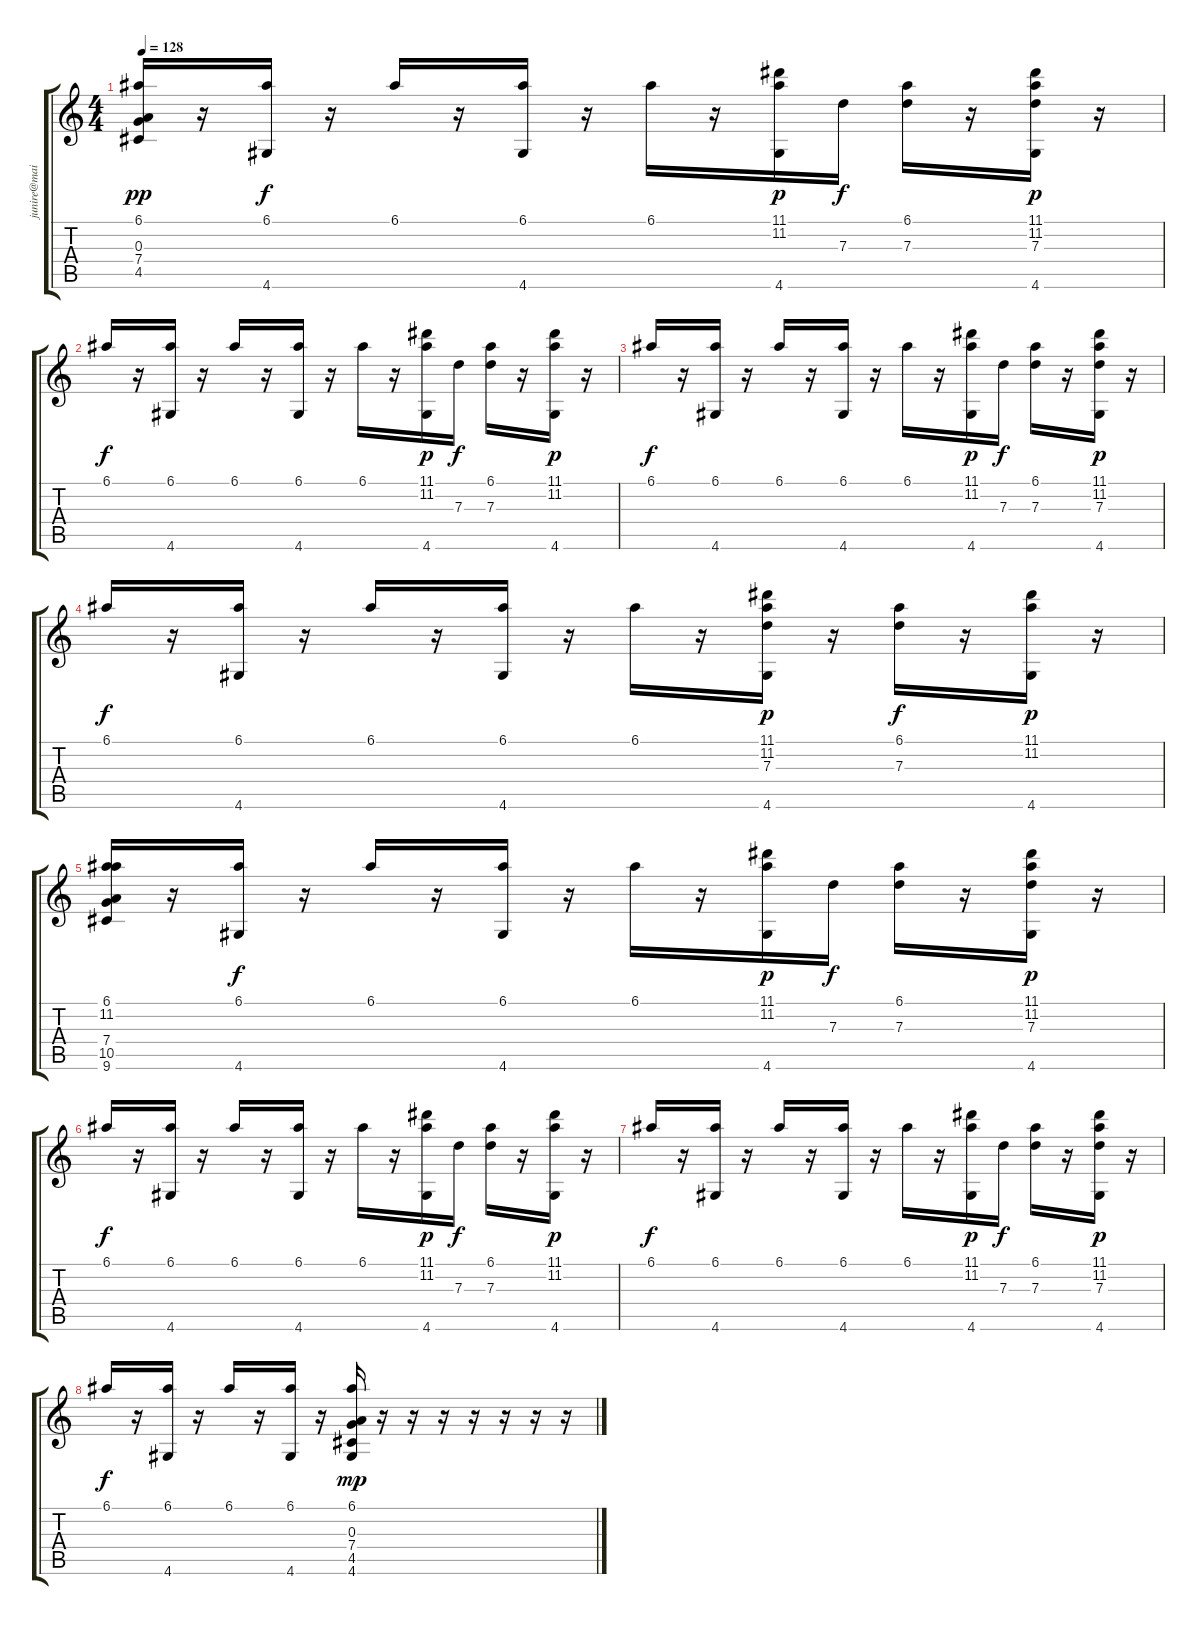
\track ("junire@mail.ru" "junire@mai") {instrument acousticguitarsteel}
\staff {score tabs}
\tuning (E4 B3 G3 D3 A2 E2) {hide}
\ts (4 4)
\tempo 128
\clef g2
\ks c
(6.1 0.3 7.4 4.5).16{dy pp} r.16 (6.1 4.6).16{dy f} r.16 6.1.16 r.16 (6.1 4.6).16 r.16 6.1.16 r.16 (11.1 11.2 4.6).16{dy p} 7.3.16{dy f} (6.1 7.3).16 r.16 (11.1 11.2 7.3 4.6).16{dy p} r.16 |
6.1.16{dy f} r.16 (6.1 4.6).16 r.16 6.1.16 r.16 (6.1 4.6).16 r.16 6.1.16 r.16 (11.1 11.2 4.6).16{dy p} 7.3.16{dy f} (6.1 7.3).16 r.16 (11.1 11.2 4.6).16{dy p} r.16 |
6.1.16{dy f} r.16 (6.1 4.6).16 r.16 6.1.16 r.16 (6.1 4.6).16 r.16 6.1.16 r.16 (11.1 11.2 4.6).16{dy p} 7.3.16{dy f} (6.1 7.3).16 r.16 (11.1 11.2 7.3 4.6).16{dy p} r.16 |
6.1.16{dy f} r.16 (6.1 4.6).16 r.16 6.1.16 r.16 (6.1 4.6).16 r.16 6.1.16 r.16 (11.1 11.2 7.3 4.6).16{dy p} r.16 (6.1 7.3).16{dy f} r.16 (11.1 11.2 4.6).16{dy p} r.16 |
(6.1 11.2 7.4 10.5 9.6).16 r.16 (6.1 4.6).16{dy f} r.16 6.1.16 r.16 (6.1 4.6).16 r.16 6.1.16 r.16 (11.1 11.2 4.6).16{dy p} 7.3.16{dy f} (6.1 7.3).16 r.16 (11.1 11.2 7.3 4.6).16{dy p} r.16 |
6.1.16{dy f} r.16 (6.1 4.6).16 r.16 6.1.16 r.16 (6.1 4.6).16 r.16 6.1.16 r.16 (11.1 11.2 4.6).16{dy p} 7.3.16{dy f} (6.1 7.3).16 r.16 (11.1 11.2 4.6).16{dy p} r.16 |
6.1.16{dy f} r.16 (6.1 4.6).16 r.16 6.1.16 r.16 (6.1 4.6).16 r.16 6.1.16 r.16 (11.1 11.2 4.6).16{dy p} 7.3.16{dy f} (6.1 7.3).16 r.16 (11.1 11.2 7.3 4.6).16{dy p} r.16 |
6.1.16{dy f} r.16 (6.1 4.6).16 r.16 6.1.16 r.16 (6.1 4.6).16 r.16 (6.1 0.3 7.4 4.5 4.6).16{dy mp} r.16 r.16 r.16 r.16 r.16 r.16 r.16
